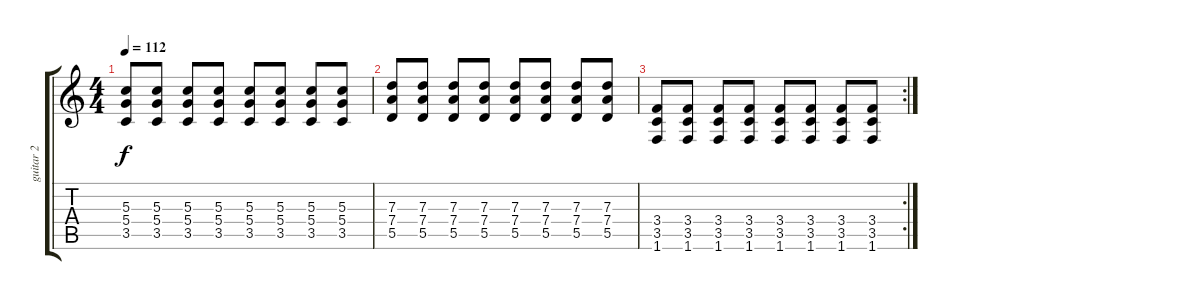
\track ("guitar 2" "guitar 2") {instrument overdrivenguitar}
\staff {score tabs}
\tuning (E4 B3 G3 D3 A2 E2) {hide}
\ts (4 4)
\tempo 112
\clef g2
\ks c
(5.3 5.4 3.5).8{dy f} (5.3 5.4 3.5).8 (5.3 5.4 3.5).8 (5.3 5.4 3.5).8 (5.3 5.4 3.5).8 (5.3 5.4 3.5).8 (5.3 5.4 3.5).8 (5.3 5.4 3.5).8 |
(7.3 7.4 5.5).8 (7.3 7.4 5.5).8 (7.3 7.4 5.5).8 (7.3 7.4 5.5).8 (7.3 7.4 5.5).8 (7.3 7.4 5.5).8 (7.3 7.4 5.5).8 (7.3 7.4 5.5).8 |
\rc 2
(3.4 3.5 1.6).8 (3.4 3.5 1.6).8 (3.4 3.5 1.6).8 (3.4 3.5 1.6).8 (3.4 3.5 1.6).8 (3.4 3.5 1.6).8 (3.4 3.5 1.6).8 (3.4 3.5 1.6).8
